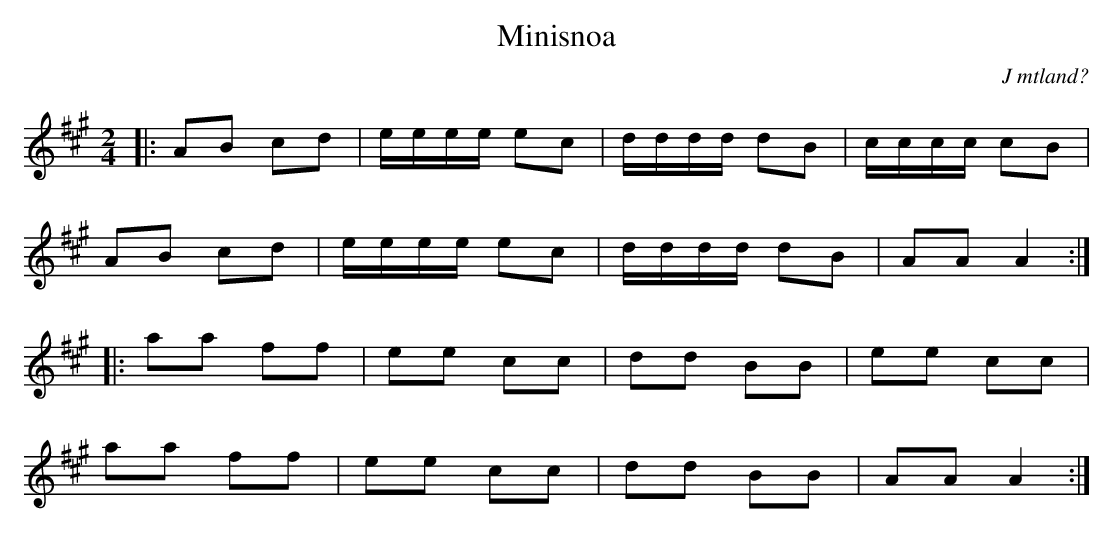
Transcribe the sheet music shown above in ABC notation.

X:1
T:Minisnoa
O:J mtland?
M:2/4
L:1/8
K:A
|: AB cd | e/e/e/e/ ec | d/d/d/d/ dB | c/c/c/c/ cB |
 AB cd | e/e/e/e/ ec | d/d/d/d/ dB | AA A2:|
|: aa ff | ee cc | dd BB | ee cc|
 aa ff | ee cc | dd BB | AA A2 :|
